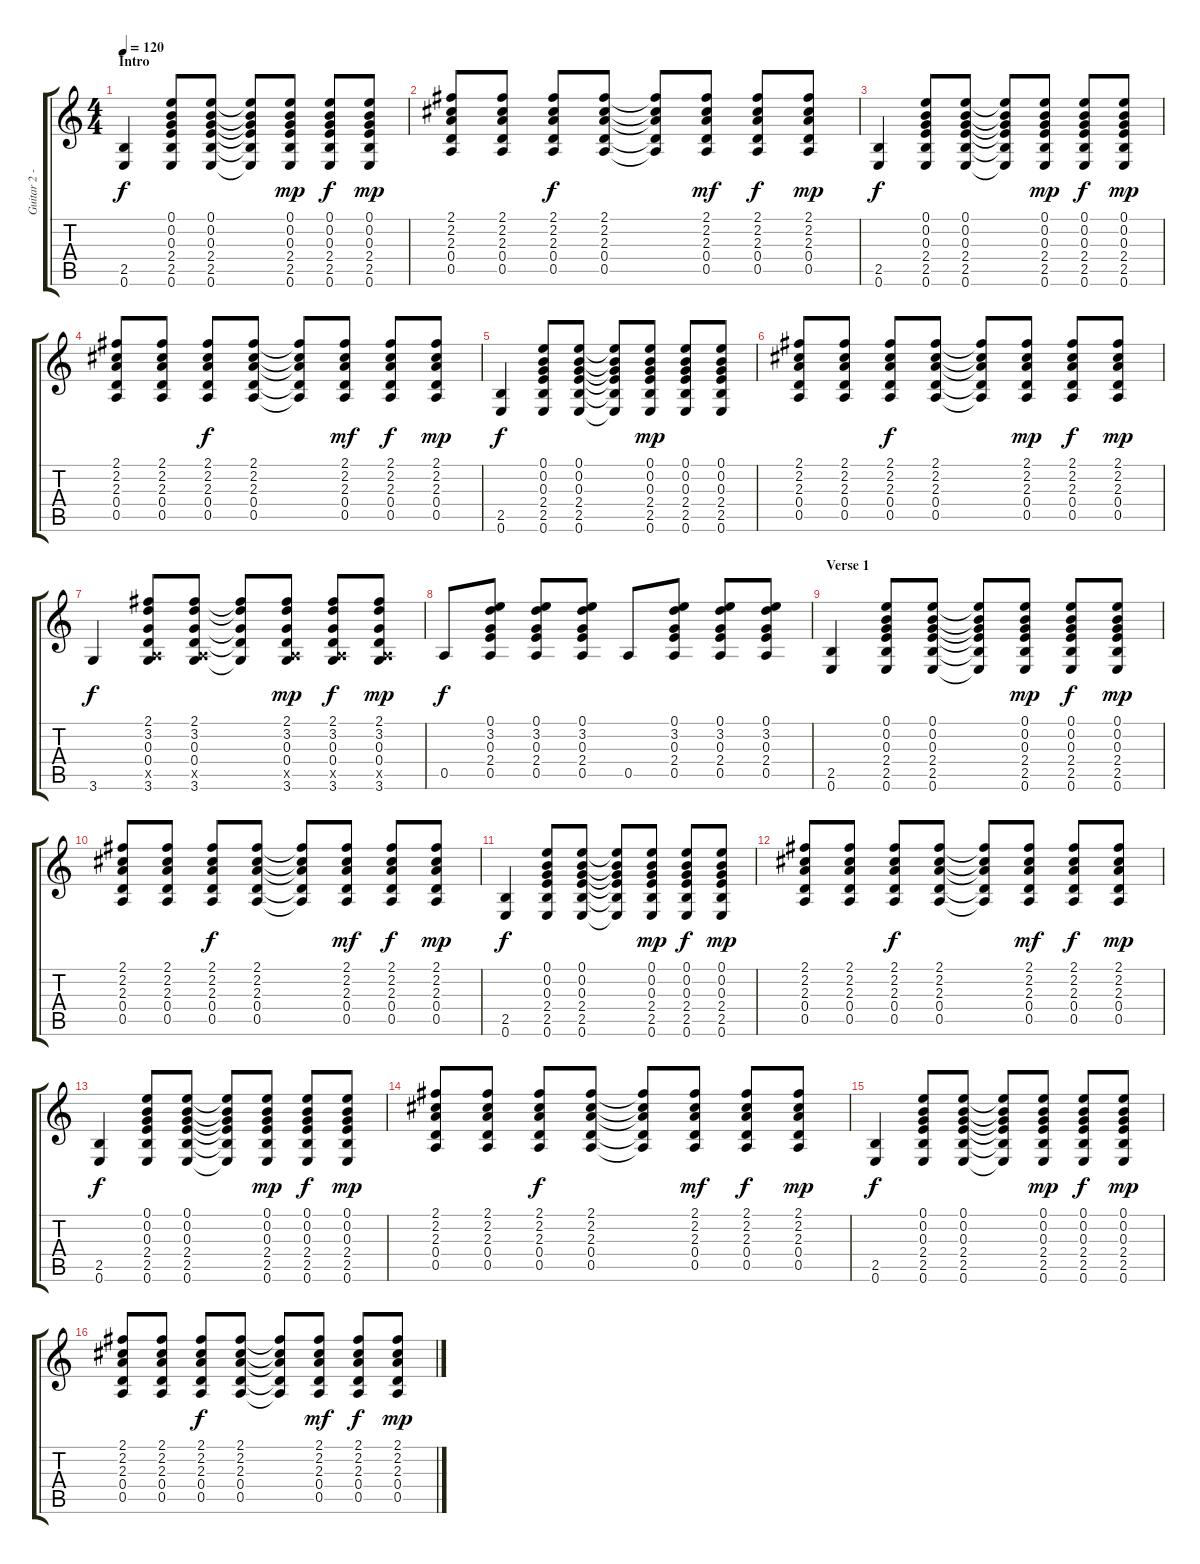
\track ("Guitar 2 - Michelle Branch" "Guitar 2 -") {instrument acousticguitarnylon}
\staff {score tabs}
\tuning (E4 B3 G3 D3 A2 E2) {hide}
\ts (4 4)
\section ("" "Intro")
\tempo 120
\clef g2
\ks c
(2.5 0.6).4{dy f instrument acousticguitarnylon} (0.1 0.2 0.3 2.4 2.5 0.6).8 (0.1 0.2 0.3 2.4 2.5 0.6).8 (0.1{t} 0.2{t} 0.3{t} 2.4{t} 2.5{t} 0.6{t}).8 (0.1 0.2 0.3 2.4 2.5 0.6).8{dy mp} (0.1 0.2 0.3 2.4 2.5 0.6).8{dy f} (0.1 0.2 0.3 2.4 2.5 0.6).8{dy mp} |
(2.1 2.2 2.3 0.4 0.5).8 (2.1 2.2 2.3 0.4 0.5).8 (2.1 2.2 2.3 0.4 0.5).8{dy f} (2.1 2.2 2.3 0.4 0.5).8 (2.1{t} 2.2{t} 2.3{t} 0.4{t} 0.5{t}).8 (2.1 2.2 2.3 0.4 0.5).8{dy mf} (2.1 2.2 2.3 0.4 0.5).8{dy f} (2.1 2.2 2.3 0.4 0.5).8{dy mp} |
(2.5 0.6).4{dy f} (0.1 0.2 0.3 2.4 2.5 0.6).8 (0.1 0.2 0.3 2.4 2.5 0.6).8 (0.1{t} 0.2{t} 0.3{t} 2.4{t} 2.5{t} 0.6{t}).8 (0.1 0.2 0.3 2.4 2.5 0.6).8{dy mp} (0.1 0.2 0.3 2.4 2.5 0.6).8{dy f} (0.1 0.2 0.3 2.4 2.5 0.6).8{dy mp} |
(2.1 2.2 2.3 0.4 0.5).8 (2.1 2.2 2.3 0.4 0.5).8 (2.1 2.2 2.3 0.4 0.5).8{dy f} (2.1 2.2 2.3 0.4 0.5).8 (2.1{t} 2.2{t} 2.3{t} 0.4{t} 0.5{t}).8 (2.1 2.2 2.3 0.4 0.5).8{dy mf} (2.1 2.2 2.3 0.4 0.5).8{dy f} (2.1 2.2 2.3 0.4 0.5).8{dy mp} |
(2.5 0.6).4{dy f} (0.1 0.2 0.3 2.4 2.5 0.6).8 (0.1 0.2 0.3 2.4 2.5 0.6).8 (0.1{t} 0.2{t} 0.3{t} 2.4{t} 2.5{t} 0.6{t}).8 (0.1 0.2 0.3 2.4 2.5 0.6).8{dy mp} (0.1 0.2 0.3 2.4 2.5 0.6).8 (0.1 0.2 0.3 2.4 2.5 0.6).8 |
(2.1 2.2 2.3 0.4 0.5).8 (2.1 2.2 2.3 0.4 0.5).8 (2.1 2.2 2.3 0.4 0.5).8{dy f} (2.1 2.2 2.3 0.4 0.5).8 (2.1{t} 2.2{t} 2.3{t} 0.4{t} 0.5{t}).8 (2.1 2.2 2.3 0.4 0.5).8{dy mp} (2.1 2.2 2.3 0.4 0.5).8{dy f} (2.1 2.2 2.3 0.4 0.5).8{dy mp} |
3.6.4{dy f} (2.1 3.2 0.3 0.4 0.5{x} 3.6).8 (2.1 3.2 0.3 0.4 0.5{x} 3.6).8 (2.1{t} 3.2{t} 0.3{t} 0.4{t} 3.6{t}).8 (2.1 3.2 0.3 0.4 0.5{x} 3.6).8{dy mp} (2.1 3.2 0.3 0.4 0.5{x} 3.6).8{dy f} (2.1 3.2 0.3 0.4 0.5{x} 3.6).8{dy mp} |
0.5.8{dy f} (0.1 3.2 0.3 2.4 0.5).8 (0.1 3.2 0.3 2.4 0.5).8 (0.1 3.2 0.3 2.4 0.5).8 0.5.8 (0.1 3.2 0.3 2.4 0.5).8 (0.1 3.2 0.3 2.4 0.5).8 (0.1 3.2 0.3 2.4 0.5).8 |
\section ("" "Verse 1")
(2.5 0.6).4 (0.1 0.2 0.3 2.4 2.5 0.6).8 (0.1 0.2 0.3 2.4 2.5 0.6).8 (0.1{t} 0.2{t} 0.3{t} 2.4{t} 2.5{t} 0.6{t}).8 (0.1 0.2 0.3 2.4 2.5 0.6).8{dy mp} (0.1 0.2 0.3 2.4 2.5 0.6).8{dy f} (0.1 0.2 0.3 2.4 2.5 0.6).8{dy mp} |
(2.1 2.2 2.3 0.4 0.5).8 (2.1 2.2 2.3 0.4 0.5).8 (2.1 2.2 2.3 0.4 0.5).8{dy f} (2.1 2.2 2.3 0.4 0.5).8 (2.1{t} 2.2{t} 2.3{t} 0.4{t} 0.5{t}).8 (2.1 2.2 2.3 0.4 0.5).8{dy mf} (2.1 2.2 2.3 0.4 0.5).8{dy f} (2.1 2.2 2.3 0.4 0.5).8{dy mp} |
(2.5 0.6).4{dy f} (0.1 0.2 0.3 2.4 2.5 0.6).8 (0.1 0.2 0.3 2.4 2.5 0.6).8 (0.1{t} 0.2{t} 0.3{t} 2.4{t} 2.5{t} 0.6{t}).8 (0.1 0.2 0.3 2.4 2.5 0.6).8{dy mp} (0.1 0.2 0.3 2.4 2.5 0.6).8{dy f} (0.1 0.2 0.3 2.4 2.5 0.6).8{dy mp} |
(2.1 2.2 2.3 0.4 0.5).8 (2.1 2.2 2.3 0.4 0.5).8 (2.1 2.2 2.3 0.4 0.5).8{dy f} (2.1 2.2 2.3 0.4 0.5).8 (2.1{t} 2.2{t} 2.3{t} 0.4{t} 0.5{t}).8 (2.1 2.2 2.3 0.4 0.5).8{dy mf} (2.1 2.2 2.3 0.4 0.5).8{dy f} (2.1 2.2 2.3 0.4 0.5).8{dy mp} |
(2.5 0.6).4{dy f} (0.1 0.2 0.3 2.4 2.5 0.6).8 (0.1 0.2 0.3 2.4 2.5 0.6).8 (0.1{t} 0.2{t} 0.3{t} 2.4{t} 2.5{t} 0.6{t}).8 (0.1 0.2 0.3 2.4 2.5 0.6).8{dy mp} (0.1 0.2 0.3 2.4 2.5 0.6).8{dy f} (0.1 0.2 0.3 2.4 2.5 0.6).8{dy mp} |
(2.1 2.2 2.3 0.4 0.5).8 (2.1 2.2 2.3 0.4 0.5).8 (2.1 2.2 2.3 0.4 0.5).8{dy f} (2.1 2.2 2.3 0.4 0.5).8 (2.1{t} 2.2{t} 2.3{t} 0.4{t} 0.5{t}).8 (2.1 2.2 2.3 0.4 0.5).8{dy mf} (2.1 2.2 2.3 0.4 0.5).8{dy f} (2.1 2.2 2.3 0.4 0.5).8{dy mp} |
(2.5 0.6).4{dy f} (0.1 0.2 0.3 2.4 2.5 0.6).8 (0.1 0.2 0.3 2.4 2.5 0.6).8 (0.1{t} 0.2{t} 0.3{t} 2.4{t} 2.5{t} 0.6{t}).8 (0.1 0.2 0.3 2.4 2.5 0.6).8{dy mp} (0.1 0.2 0.3 2.4 2.5 0.6).8{dy f} (0.1 0.2 0.3 2.4 2.5 0.6).8{dy mp} |
(2.1 2.2 2.3 0.4 0.5).8 (2.1 2.2 2.3 0.4 0.5).8 (2.1 2.2 2.3 0.4 0.5).8{dy f} (2.1 2.2 2.3 0.4 0.5).8 (2.1{t} 2.2{t} 2.3{t} 0.4{t} 0.5{t}).8 (2.1 2.2 2.3 0.4 0.5).8{dy mf} (2.1 2.2 2.3 0.4 0.5).8{dy f} (2.1 2.2 2.3 0.4 0.5).8{dy mp}
